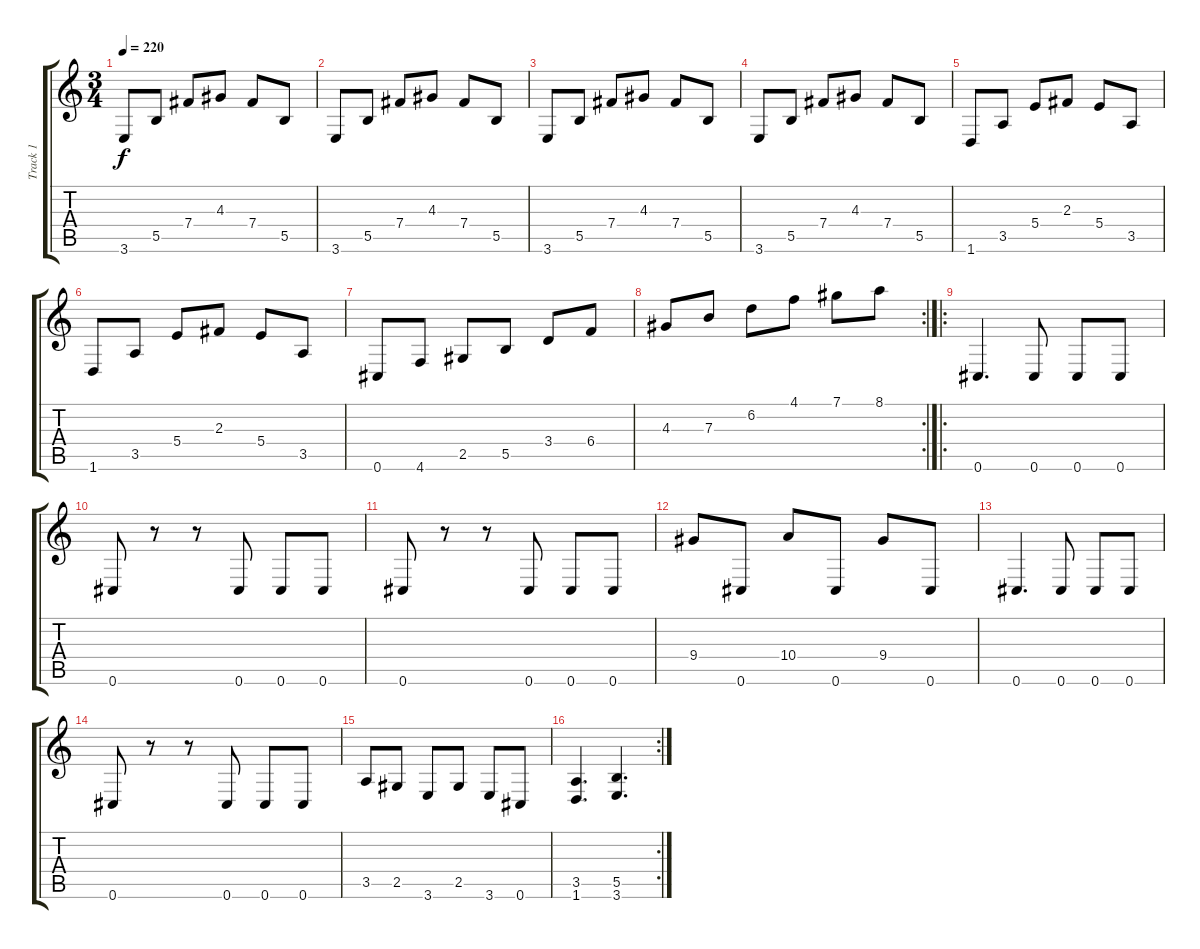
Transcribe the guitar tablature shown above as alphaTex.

\track ("Track 1" "Track 1") {instrument overdrivenguitar}
\staff {score tabs}
\tuning (Db4 Ab3 E3 B2 Gb2 Db2) {hide}
\ts (3 4)
\tempo 220
\clef g2
\ks c
3.6.8{dy f} 5.5.8 7.4.8 4.3.8 7.4.8 5.5.8 |
3.6.8 5.5.8 7.4.8 4.3.8 7.4.8 5.5.8 |
3.6.8 5.5.8 7.4.8 4.3.8 7.4.8 5.5.8 |
3.6.8 5.5.8 7.4.8 4.3.8 7.4.8 5.5.8 |
1.6.8 3.5.8 5.4.8 2.3.8 5.4.8 3.5.8 |
1.6.8 3.5.8 5.4.8 2.3.8 5.4.8 3.5.8 |
0.6.8 4.6.8 2.5.8 5.5.8 3.4.8 6.4.8 |
\rc 2
4.3.8 7.3.8 6.2.8 4.1.8 7.1.8 8.1.8 |
\ro
0.6.4{d} 0.6.8 0.6.8 0.6.8 |
0.6.8 r.8 r.8 0.6.8 0.6.8 0.6.8 |
0.6.8 r.8 r.8 0.6.8 0.6.8 0.6.8 |
9.4.8 0.6.8 10.4.8 0.6.8 9.4.8 0.6.8 |
0.6.4{d} 0.6.8 0.6.8 0.6.8 |
0.6.8 r.8 r.8 0.6.8 0.6.8 0.6.8 |
3.5.8 2.5.8 3.6.8 2.5.8 3.6.8 0.6.8 |
\rc 2
(3.5 1.6).4{d} (5.5 3.6).4{d}
